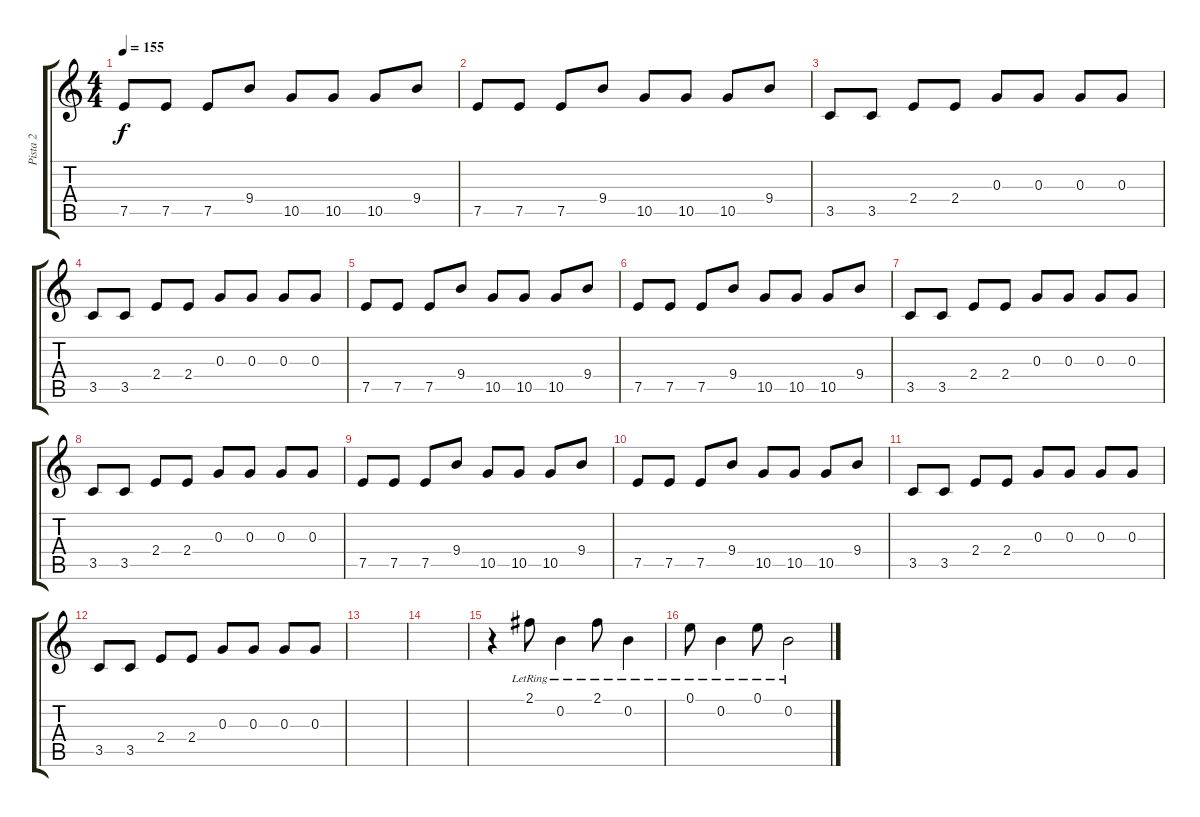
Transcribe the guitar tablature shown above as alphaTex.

\track ("Pista 2" "Pista 2") {instrument electricguitarclean}
\staff {score tabs}
\tuning (E4 B3 G3 D3 A2 E2) {hide}
\ts (4 4)
\tempo 155
\clef g2
\ks c
7.5.8{dy f} 7.5.8 7.5.8 9.4.8 10.5.8 10.5.8 10.5.8 9.4.8 |
7.5.8 7.5.8 7.5.8 9.4.8 10.5.8 10.5.8 10.5.8 9.4.8 |
3.5.8 3.5.8 2.4.8 2.4.8 0.3.8 0.3.8 0.3.8 0.3.8 |
3.5.8 3.5.8 2.4.8 2.4.8 0.3.8 0.3.8 0.3.8 0.3.8 |
7.5.8{instrument electricguitarclean} 7.5.8 7.5.8 9.4.8 10.5.8 10.5.8 10.5.8 9.4.8 |
7.5.8 7.5.8 7.5.8 9.4.8 10.5.8 10.5.8 10.5.8 9.4.8 |
3.5.8 3.5.8 2.4.8 2.4.8 0.3.8 0.3.8 0.3.8 0.3.8 |
3.5.8 3.5.8 2.4.8 2.4.8 0.3.8 0.3.8 0.3.8 0.3.8 |
7.5.8 7.5.8 7.5.8 9.4.8 10.5.8 10.5.8 10.5.8 9.4.8 |
7.5.8 7.5.8 7.5.8 9.4.8 10.5.8 10.5.8 10.5.8 9.4.8 |
3.5.8 3.5.8 2.4.8 2.4.8 0.3.8 0.3.8 0.3.8 0.3.8 |
3.5.8 3.5.8 2.4.8 2.4.8 0.3.8 0.3.8 0.3.8 0.3.8 |
|
|
r.4{volume 13} 2.1{lr}.8 0.2{lr}.4 2.1{lr}.8 0.2{lr}.4 |
0.1{lr}.8 0.2{lr}.4 0.1{lr}.8 0.2{lr}.2
